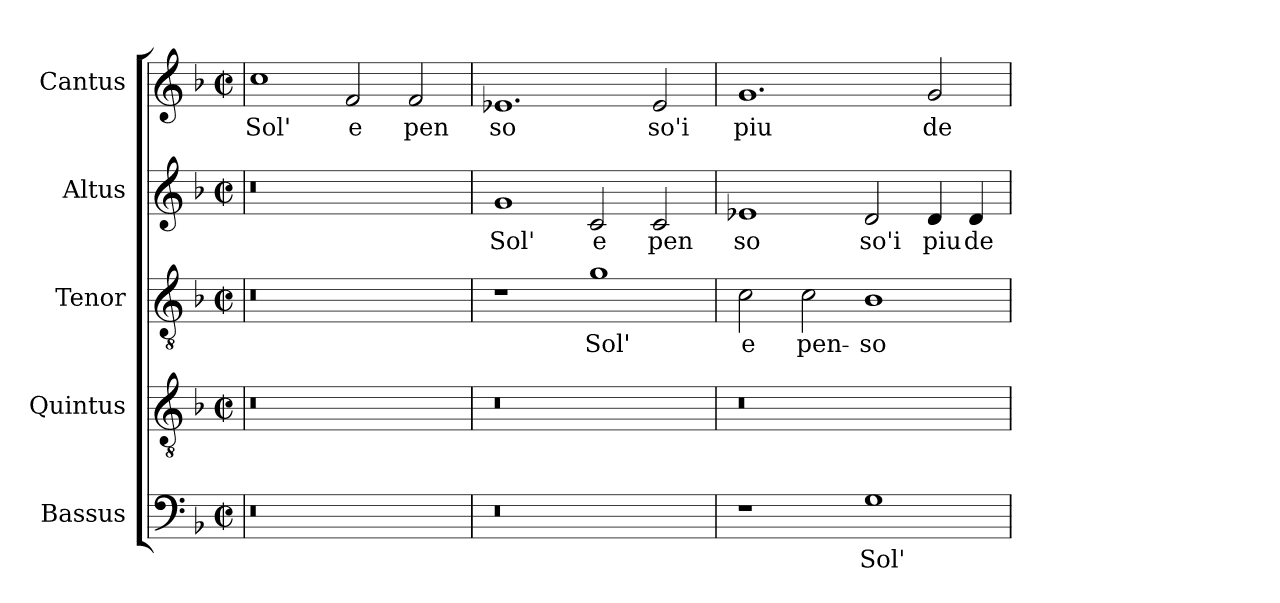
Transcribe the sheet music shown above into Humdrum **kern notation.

**kern	**text	**kern	**kern	**text	**kern	**text	**kern	**text
*part5	*part5	*part4	*part3	*part3	*part2	*part2	*part1	*part1
*staff5	*staff5	*staff4	*staff3	*staff3	*staff2	*staff2	*staff1	*staff1
*I"Bassus	*	*I"Quintus	*I"Tenor	*	*I"Altus	*	*I"Cantus	*
!!LO:PB:g=z
*stria5	*	*stria5	*stria5	*	*stria5	*	*stria5	*
*clefF4	*	*clefGv2	*clefGv2	*	*clefG2	*	*clefG2	*
*k[b-]	*	*k[b-]	*k[b-]	*	*k[b-]	*	*k[b-]	*
*F:	*	*F:	*F:	*	*F:	*	*F:	*
*M2/2	*	*M2/2	*M2/2	*	*M2/2	*	*M2/2	*
*met(c|)	*	*met(c|)	*met(c|)	*	*met(c|)	*	*met(c|)	*
=1	=1!	=1	=1	=1!	=1	=1!	=1!	=1!
!	!	!	!	!	!	!	!	!LO:LY:b:cj
0r	.	0r	0r	.	0r	.	1cc	Sol'
!	!	!	!	!	!	!	!	!LO:LY:b:cj
.	.	.	.	.	.	.	2f/	e
!	!	!	!	!	!	!	!	!LO:LY:b:cj
.	.	.	.	.	.	.	2f/	pen
=2	=2	=2	=2	=2	=2	=2	=2	=2
!	!	!	!	!	!	!LO:LY:b:cj	!	!LO:LY:b:cj
0r	.	0r	1r	.	1g	Sol'	1.e-X	so
!	!	!	!	!LO:LY:b:cj	!	!LO:LY:b:cj	!	!
.	.	.	1g	Sol'	2c/	e	.	.
!	!	!	!	!	!	!LO:LY:b:cj	!	!LO:LY:b:cj
.	.	.	.	.	2c/	pen	2e-/	so'i
=3	=3	=3	=3	=3	=3	=3	=3	=3
!	!	!	!	!LO:LY:b:cj	!	!LO:LY:b:cj	!	!LO:LY:b:cj
1r	.	0r	2c\	e	1e-X	so	1.g	piu
!	!	!	!	!LO:LY:b:cj	!	!	!	!
.	.	.	2c\	pen-	.	.	.	.
!	!LO:LY:b:cj	!	!	!LO:LY:b:cj	!	!LO:LY:b:cj	!	!
1G	Sol'	.	1B-	-so-	2d/	so'i	.	.
!	!	!	!	!	!	!LO:LY:b:cj	!	!LO:LY:b:cj
.	.	.	.	.	4d/	piu	2g/	de
!	!	!	!	!	!	!LO:LY:b:cj	!	!
.	.	.	.	.	4d/	de	.	.
=	=	=	=	=	=	=	=	=
*-	*-	*-	*-	*-	*-	*-	*-	*-
